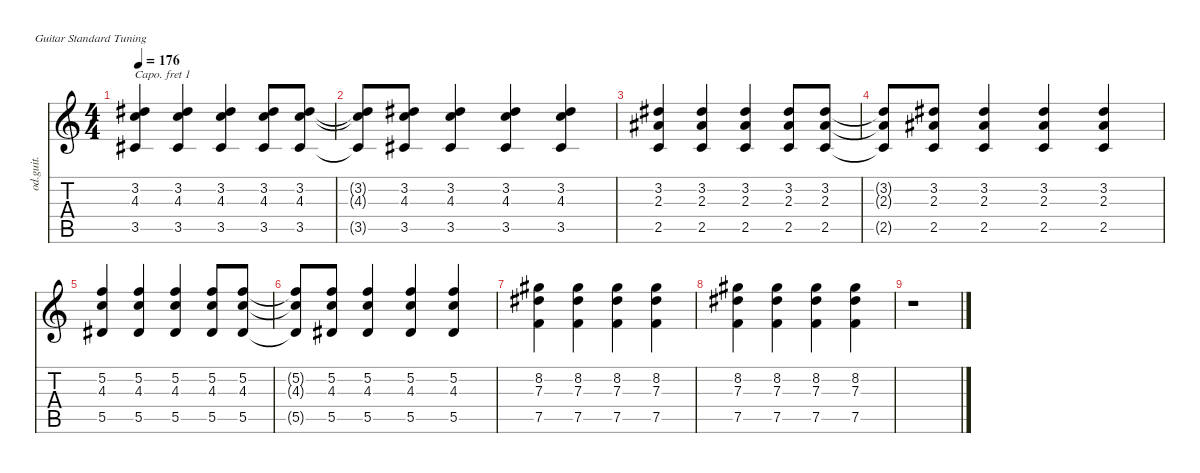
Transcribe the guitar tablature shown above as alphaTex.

\defaultSystemsLayout 4
\hideDynamics
\bracketExtendMode nobrackets
\otherSystemsTrackNameOrientation horizontal
\track ("  Backing" "od.guit.") {instrument overdrivenguitar}
\staff {score tabs}
\capo 1
\tuning (E4 B3 G3 D3 A2 E2)
\ts (4 4)
\tempo 176
\clef g2
\ks c
(3.5{acc #} 4.3 3.2{acc #}).4{dy mf beam Up} (3.5{acc #} 4.3 3.2{acc #}).4{beam Up} (3.5{acc #} 4.3 3.2{acc #}).4{beam Up} (3.5{acc #} 4.3 3.2{acc #}).8{beam Up} (3.5{acc #} 4.3 3.2{acc #}).8{beam Up} |
(3.2{t acc #} 4.3{t} 3.5{t acc #}).8{beam Up} (3.2{acc #} 4.3 3.5{acc #}).8{beam Up} (3.5{acc #} 4.3 3.2{acc #}).4{beam Up} (3.5{acc #} 4.3 3.2{acc #}).4{beam Up} (3.5{acc #} 4.3 3.2{acc #}).4{beam Up} |
(2.5 2.3{acc #} 3.2{acc #}).4{beam Up} (2.5 2.3{acc #} 3.2{acc #}).4{beam Up} (2.5 2.3{acc #} 3.2{acc #}).4{beam Up} (2.5 2.3{acc #} 3.2{acc #}).8{beam Up} (2.5 2.3{acc #} 3.2{acc #}).8{beam Up} |
(3.2{t acc #} 2.3{t acc #} 2.5{t}).8{beam Up} (3.2{acc #} 2.3{acc #} 2.5).8{beam Up} (2.5 2.3{acc #} 3.2{acc #}).4{beam Up} (2.5 2.3{acc #} 3.2{acc #}).4{beam Up} (2.5 2.3{acc #} 3.2{acc #}).4{beam Up} |
(5.5{acc #} 4.3 5.2).4{beam Up} (5.5{acc #} 4.3 5.2).4{beam Up} (5.5{acc #} 4.3 5.2).4{beam Up} (5.5{acc #} 4.3 5.2).8{beam Up} (5.5{acc #} 4.3 5.2).8{beam Up} |
(5.2{t} 4.3{t} 5.5{t acc #}).8{beam Up} (5.2 4.3 5.5{acc #}).8{beam Up} (5.5{acc #} 4.3 5.2).4{beam Up} (5.5{acc #} 4.3 5.2).4{beam Up} (5.5{acc #} 4.3 5.2).4{beam Up} |
(7.5 7.3{acc #} 8.2{acc #}).4{beam Down} (7.5 7.3{acc #} 8.2{acc #}).4{beam Down} (7.5 7.3{acc #} 8.2{acc #}).4{beam Down} (7.5 7.3{acc #} 8.2{acc #}).4{beam Down} |
(7.5 7.3{acc #} 8.2{acc #}).4{beam Down} (7.5 7.3{acc #} 8.2{acc #}).4{beam Down} (7.5 7.3{acc #} 8.2{acc #}).4{beam Down} (8.2{acc #} 7.5 7.3{acc #}).4{beam Down} |
r.1{beam Down}
